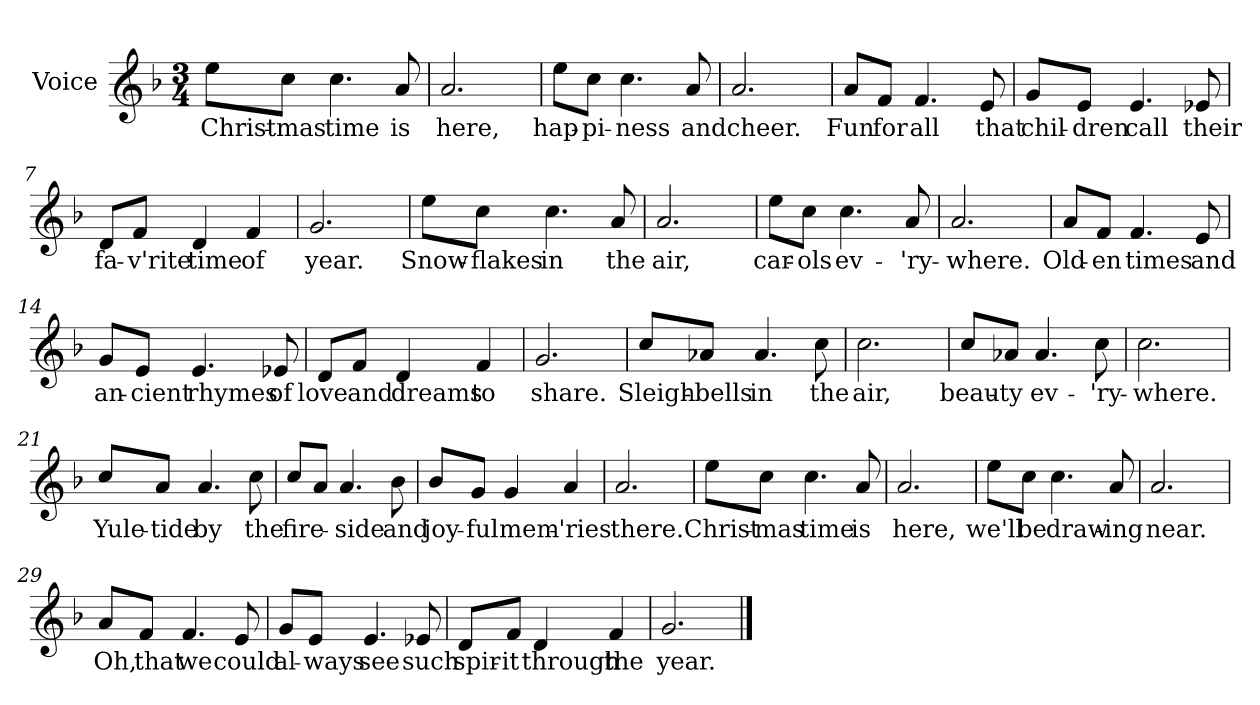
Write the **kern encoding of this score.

**kern	**text
*part1	*part1
*staff1	*staff1
*I"Voice	*
*I'V	*
*clefG2	*
*k[b-]	*
*F:	*
*M3/4	*
=1	=1
!	!LO:LY:b
8ee\L	Christ-
!	!LO:LY:b
8cc\J	-mas
!	!LO:LY:b
4.cc\	time
!	!LO:LY:b
8a/	is
=2	=2
!	!LO:LY:b
2.a/	here,
=3	=3
!	!LO:LY:b
8ee\L	hap-
!	!LO:LY:b
8cc\J	-pi-
!	!LO:LY:b
4.cc\	-ness
!	!LO:LY:b
8a/	and
=4	=4
!	!LO:LY:b
2.a/	cheer.
!!LO:LB:g=z
=5	=5
!	!LO:LY:b
8a/L	Fun
!	!LO:LY:b
8f/J	for
!	!LO:LY:b
4.f/	all
!	!LO:LY:b
8e/	that
=6	=6
!	!LO:LY:b
8g/L	chil-
!	!LO:LY:b
8e/J	-dren
!	!LO:LY:b
4.e/	call
!	!LO:LY:b
8e-X/	their
=7	=7
!	!LO:LY:b
8d/L	fa-
!	!LO:LY:b
8f/J	-v'rite
!	!LO:LY:b
4d/	time
!	!LO:LY:b
4f/	of
=8	=8
!	!LO:LY:b
2.g/	year.
=9	=9
!	!LO:LY:b
8ee\L	Snow-
!	!LO:LY:b
8cc\J	-flakes
!	!LO:LY:b
4.cc\	in
!	!LO:LY:b
8a/	the
!!LO:LB:g=z
=10	=10
!	!LO:LY:b
2.a/	air,
=11	=11
!	!LO:LY:b
8ee\L	car-
!	!LO:LY:b
8cc\J	-ols
!	!LO:LY:b
4.cc\	ev-
!	!LO:LY:b
8a/	'ry-
=12	=12
!	!LO:LY:b
2.a/	-where.
=13	=13
!	!LO:LY:b
8a/L	Old-
!	!LO:LY:b
8f/J	-en
!	!LO:LY:b
4.f/	times
!	!LO:LY:b
8e/	and
!!LO:LB:g=z
=14	=14
!	!LO:LY:b
8g/L	an-
!	!LO:LY:b
8e/J	-cient
!	!LO:LY:b
4.e/	rhymes
!	!LO:LY:b
8e-X/	of
=15	=15
!	!LO:LY:b
8d/L	love
!	!LO:LY:b
8f/J	and
!	!LO:LY:b
4d/	dreams
!	!LO:LY:b
4f/	to
=16	=16
!	!LO:LY:b
2.g/	share.
=17	=17
!	!LO:LY:b
8cc/L	Sleigh-
!	!LO:LY:b
8a-X/J	-bells
!	!LO:LY:b
4.a-/	in
!	!LO:LY:b
8cc\	the
!!LO:LB:g=z
=18	=18
!	!LO:LY:b
2.cc\	air,
=19	=19
!	!LO:LY:b
8cc/L	beau-
!	!LO:LY:b
8a-X/J	-ty
!	!LO:LY:b
4.a-/	ev-
!	!LO:LY:b
8cc\	'ry-
=20	=20
!	!LO:LY:b
2.cc\	-where.
=21	=21
!	!LO:LY:b
8cc/L	Yule-
!	!LO:LY:b
8a/J	-tide
!	!LO:LY:b
4.a/	by
!	!LO:LY:b
8cc\	the
!!LO:LB:g=z
=22	=22
!	!LO:LY:b
8cc/L	-fire-
8a/J	.
!	!LO:LY:b
4.a/	-side
!	!LO:LY:b
8b-\	and
=23	=23
!	!LO:LY:b
8b-/L	joy-
!	!LO:LY:b
8g/J	-ful
!	!LO:LY:b
4g/	mem-
!	!LO:LY:b
4a/	-'ries
=24	=24
!	!LO:LY:b
2.a/	there.
=25	=25
!	!LO:LY:b
8ee\L	Christ-
!	!LO:LY:b
8cc\J	-mas
!	!LO:LY:b
4.cc\	time
!	!LO:LY:b
8a/	is
!!LO:LB:g=z
=26	=26
!	!LO:LY:b
2.a/	here,
=27	=27
!	!LO:LY:b
8ee\L	we'll
!	!LO:LY:b
8cc\J	be
!	!LO:LY:b
4.cc\	draw-
!	!LO:LY:b
8a/	-ing
=28	=28
!	!LO:LY:b
2.a/	near.
=29	=29
!	!LO:LY:b
8a/L	Oh,
!	!LO:LY:b
8f/J	that
!	!LO:LY:b
4.f/	we
!	!LO:LY:b
8e/	could
!!LO:LB:g=z
=30	=30
!	!LO:LY:b
8g/L	al-
!	!LO:LY:b
8e/J	-ways
!	!LO:LY:b
4.e/	see
!	!LO:LY:b
8e-X/	such
=31	=31
!	!LO:LY:b
8d/L	spir-
!	!LO:LY:b
8f/J	-it
!	!LO:LY:b
4d/	through
!	!LO:LY:b
4f/	the
=32	=32
!	!LO:LY:b
2.g/	year.
==	==
*-	*-
